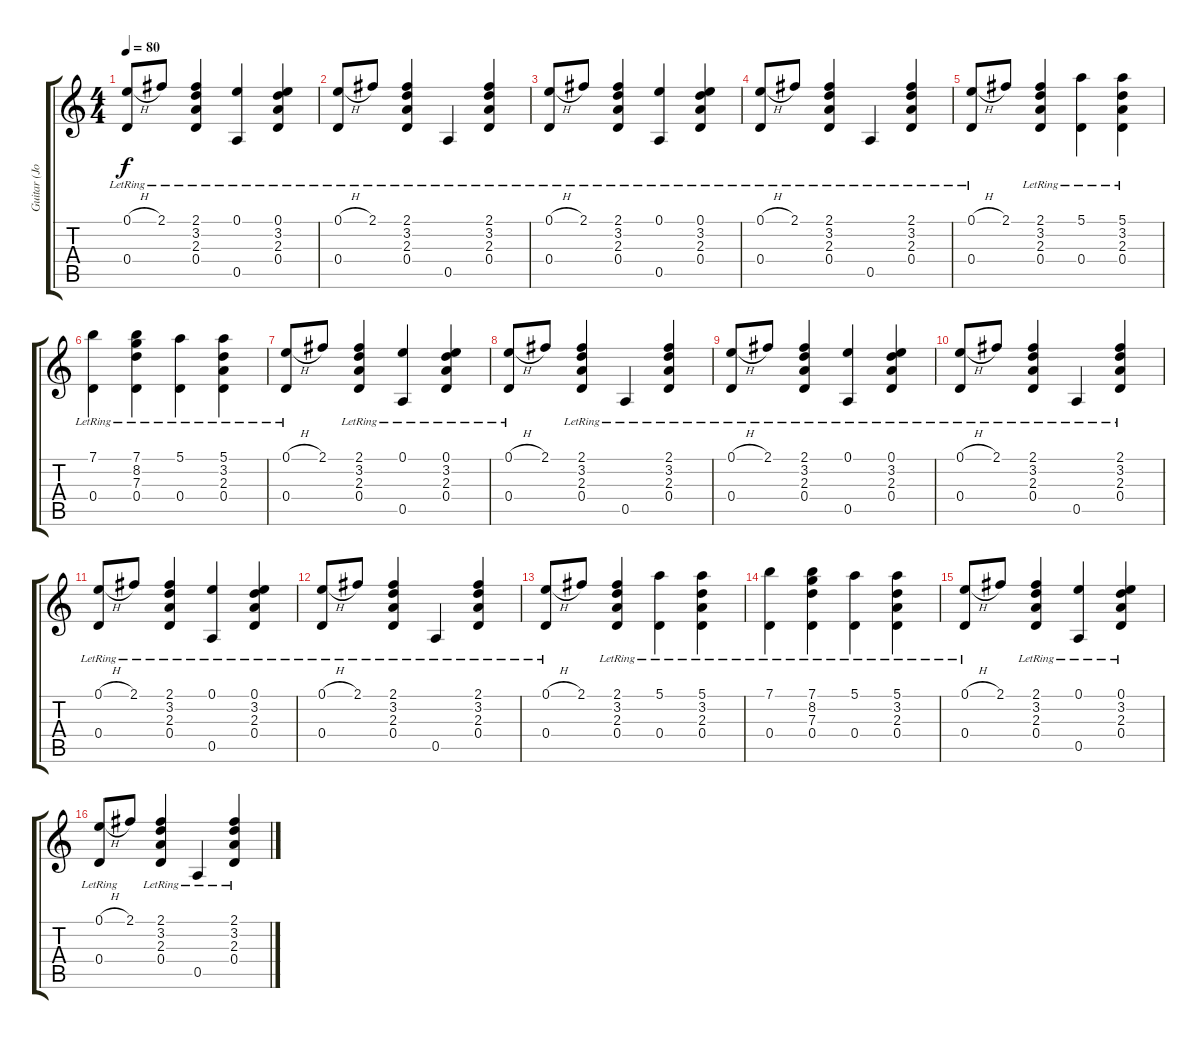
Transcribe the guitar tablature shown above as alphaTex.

\track ("Guitar (John Lennon)" "Guitar (Jo") {instrument acousticguitarnylon}
\staff {score tabs}
\tuning (E4 B3 G3 D3 A2 E2) {hide}
\ts (4 4)
\tempo 80
\clef g2
\ks c
(0.1{h} 0.4{lr}).8{dy f instrument acousticguitarnylon} 2.1{lr}.8 (2.1{lr} 3.2{lr} 2.3{lr} 0.4{lr}).4 (0.1{lr} 0.5{lr}).4 (0.1{lr} 3.2{lr} 2.3{lr} 0.4{lr}).4 |
(0.1{h} 0.4{lr}).8 2.1{lr}.8 (2.1{lr} 3.2{lr} 2.3{lr} 0.4{lr}).4 0.5{lr}.4 (2.1{lr} 3.2{lr} 2.3{lr} 0.4{lr}).4 |
(0.1{h} 0.4{lr}).8 2.1{lr}.8 (2.1{lr} 3.2{lr} 2.3{lr} 0.4{lr}).4 (0.1{lr} 0.5{lr}).4 (0.1{lr} 3.2{lr} 2.3{lr} 0.4{lr}).4 |
(0.1{h} 0.4{lr}).8 2.1{lr}.8 (2.1{lr} 3.2{lr} 2.3{lr} 0.4{lr}).4 0.5{lr}.4 (2.1{lr} 3.2{lr} 2.3{lr} 0.4{lr}).4 |
(0.1{h} 0.4{lr}).8 2.1.8 (2.1{lr} 3.2{lr} 2.3{lr} 0.4{lr}).4 (5.1{lr} 0.4{lr}).4 (5.1{lr} 3.2{lr} 2.3{lr} 0.4).4 |
(7.1{lr} 0.4{lr}).4 (7.1{lr} 8.2{lr} 7.3{lr} 0.4{lr}).4 (5.1{lr} 0.4{lr}).4 (5.1{lr} 3.2{lr} 2.3{lr} 0.4{lr}).4 |
(0.1{h} 0.4{lr}).8 2.1.8 (2.1{lr} 3.2{lr} 2.3{lr} 0.4{lr}).4 (0.1{lr} 0.5{lr}).4 (0.1{lr} 3.2{lr} 2.3{lr} 0.4{lr}).4 |
(0.1{h} 0.4{lr}).8 2.1.8 (2.1{lr} 3.2{lr} 2.3{lr} 0.4{lr}).4 0.5{lr}.4 (2.1{lr} 3.2{lr} 2.3{lr} 0.4{lr}).4 |
(0.1{h} 0.4{lr}).8 2.1{lr}.8 (2.1{lr} 3.2{lr} 2.3{lr} 0.4{lr}).4 (0.1{lr} 0.5{lr}).4 (0.1{lr} 3.2{lr} 2.3{lr} 0.4{lr}).4 |
(0.1{h} 0.4{lr}).8 2.1{lr}.8 (2.1{lr} 3.2{lr} 2.3{lr} 0.4{lr}).4 0.5{lr}.4 (2.1{lr} 3.2{lr} 2.3{lr} 0.4{lr}).4 |
(0.1{h} 0.4{lr}).8 2.1{lr}.8 (2.1{lr} 3.2{lr} 2.3{lr} 0.4{lr}).4 (0.1{lr} 0.5{lr}).4 (0.1{lr} 3.2{lr} 2.3{lr} 0.4{lr}).4 |
(0.1{h} 0.4{lr}).8 2.1{lr}.8 (2.1{lr} 3.2{lr} 2.3{lr} 0.4{lr}).4 0.5{lr}.4 (2.1{lr} 3.2{lr} 2.3{lr} 0.4{lr}).4 |
(0.1{h} 0.4{lr}).8 2.1.8 (2.1{lr} 3.2{lr} 2.3{lr} 0.4{lr}).4 (5.1{lr} 0.4{lr}).4 (5.1{lr} 3.2{lr} 2.3{lr} 0.4).4 |
(7.1{lr} 0.4{lr}).4 (7.1{lr} 8.2{lr} 7.3{lr} 0.4{lr}).4 (5.1{lr} 0.4{lr}).4 (5.1{lr} 3.2{lr} 2.3{lr} 0.4{lr}).4 |
(0.1{h} 0.4{lr}).8 2.1.8 (2.1{lr} 3.2{lr} 2.3{lr} 0.4{lr}).4 (0.1{lr} 0.5{lr}).4 (0.1{lr} 3.2{lr} 2.3{lr} 0.4{lr}).4 |
(0.1{h} 0.4{lr}).8 2.1.8 (2.1{lr} 3.2{lr} 2.3{lr} 0.4{lr}).4 0.5{lr}.4 (2.1{lr} 3.2{lr} 2.3{lr} 0.4{lr}).4
